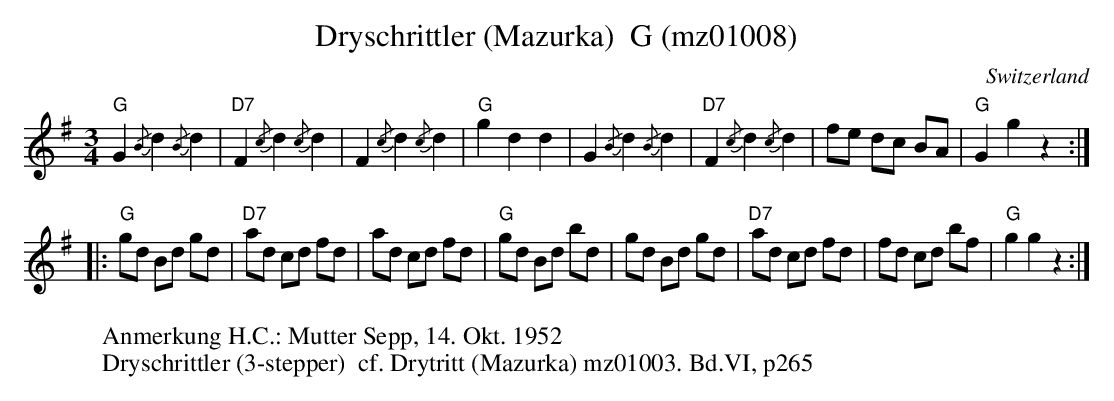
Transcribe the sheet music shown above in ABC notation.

X:1
T: Dryschrittler (Mazurka)  G (mz01008)
O:Switzerland
M:3/4
L:1/4
K:G major
"G"G{/B}d{/B}d | "D7"F {/c}d{/c}d | F{/c}d{/c}d | "G"gdd | G{/B}d {/B}d | "D7"F{/c}d{/c}d | f/e/ d/c/ B/A/ | "G"Ggz :: [L:1/8]
"G"gd Bd gd | "D7"ad cd fd | ad cd fd | "G"gd Bd bd | gd Bd gd | "D7"ad cd fd | fd cd bf | "G"g2g2z2 :|
W:Anmerkung H.C.: Mutter Sepp, 14. Okt. 1952
W: Dryschrittler (3-stepper)  cf. Drytritt (Mazurka) mz01003. Bd.VI, p265
